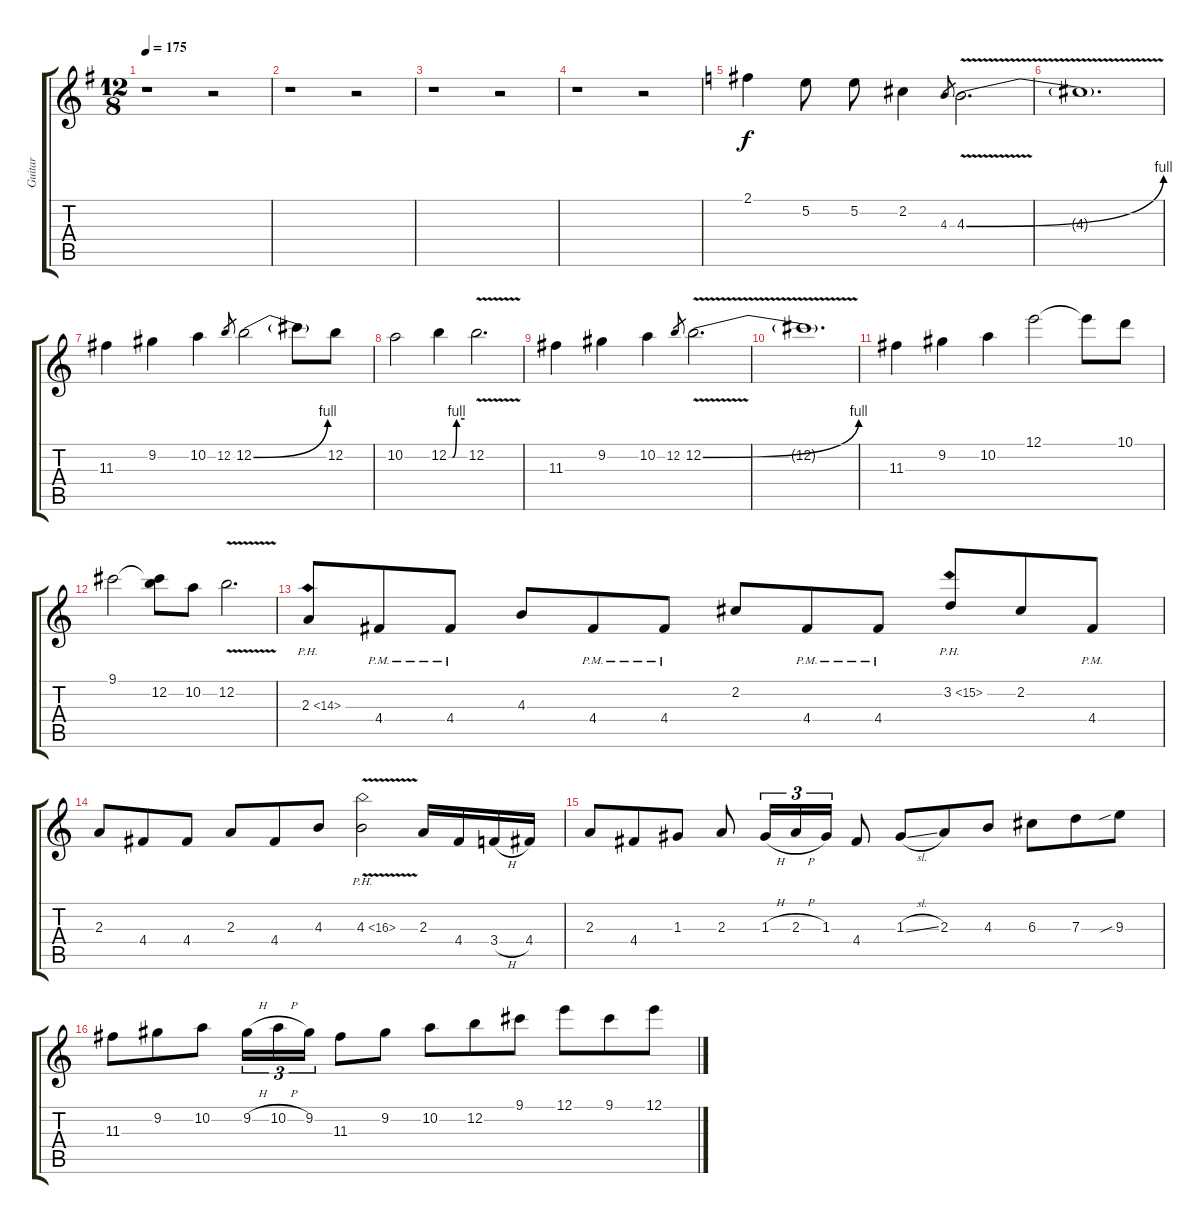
\track ("Guitar" "Guitar") {instrument overdrivenguitar}
\staff {score tabs}
\tuning (E4 B3 G3 D3 A2 E2) {hide}
\ts (12 8)
\tempo 175
\clef g2
\ks g
r.1{dy fff} r.2 |
r.1 r.2 |
r.1 r.2 |
r.1 r.2 |
\ks c
2.1.4{dy f volume 15} 5.2.8 5.2.8 2.2.4 4.3.8{gr} 4.3{be (bend 0 0 60 4) v}.2{d} |
4.3{t}.1{d} |
11.3.4 9.2.4 10.2.4 12.2.8{gr} 12.2{be (bend 0 0 60 4)}.2 12.2{t}.8 12.2.8 |
10.2.2 12.2{be (custom 0 0 15 0 30 4 60 4)}.4 12.2{v}.2{d} |
11.3.4 9.2.4 10.2.4 12.2.8{gr} 12.2{be (bend 0 0 60 4) v}.2{d} |
12.2{t}.1{d} |
11.3.4 9.2.4 10.2.4 12.1.2 12.1{t}.8 10.1.8 |
9.1.2 (9.1{t} 12.2).8 10.2.8 12.2{v}.2{d} |
2.3{ph 12}.8 4.4{pm}.8 4.4{pm}.8 4.3.8 4.4{pm}.8 4.4{pm}.8 2.2.8 4.4{pm}.8 4.4{pm}.8 3.2{ph 12}.8 2.2.8 4.4{pm}.8 |
2.3.8 4.4.8 4.4.8 2.3.8 4.4.8 4.3.8 4.3{ph 12 v}.2 2.3.16 4.4.16 3.4{h}.16 4.4.16 |
2.3.8 4.4.8 1.3.8 2.3.8 1.3{h}.16{tu (3 2)} 2.3{h}.16{tu (3 2)} 1.3.16{tu (3 2)} 4.4.8 1.3{sl}.8 2.3.8 4.3.8 6.3.8 7.3.8 9.3{sib}.8 |
11.3.8 9.2.8 10.2.8 9.2{h}.16{tu (3 2)} 10.2{h}.16{tu (3 2)} 9.2.16{tu (3 2)} 11.3.8 9.2.8 10.2.8 12.2.8 9.1.8 12.1.8 9.1.8 12.1.8
